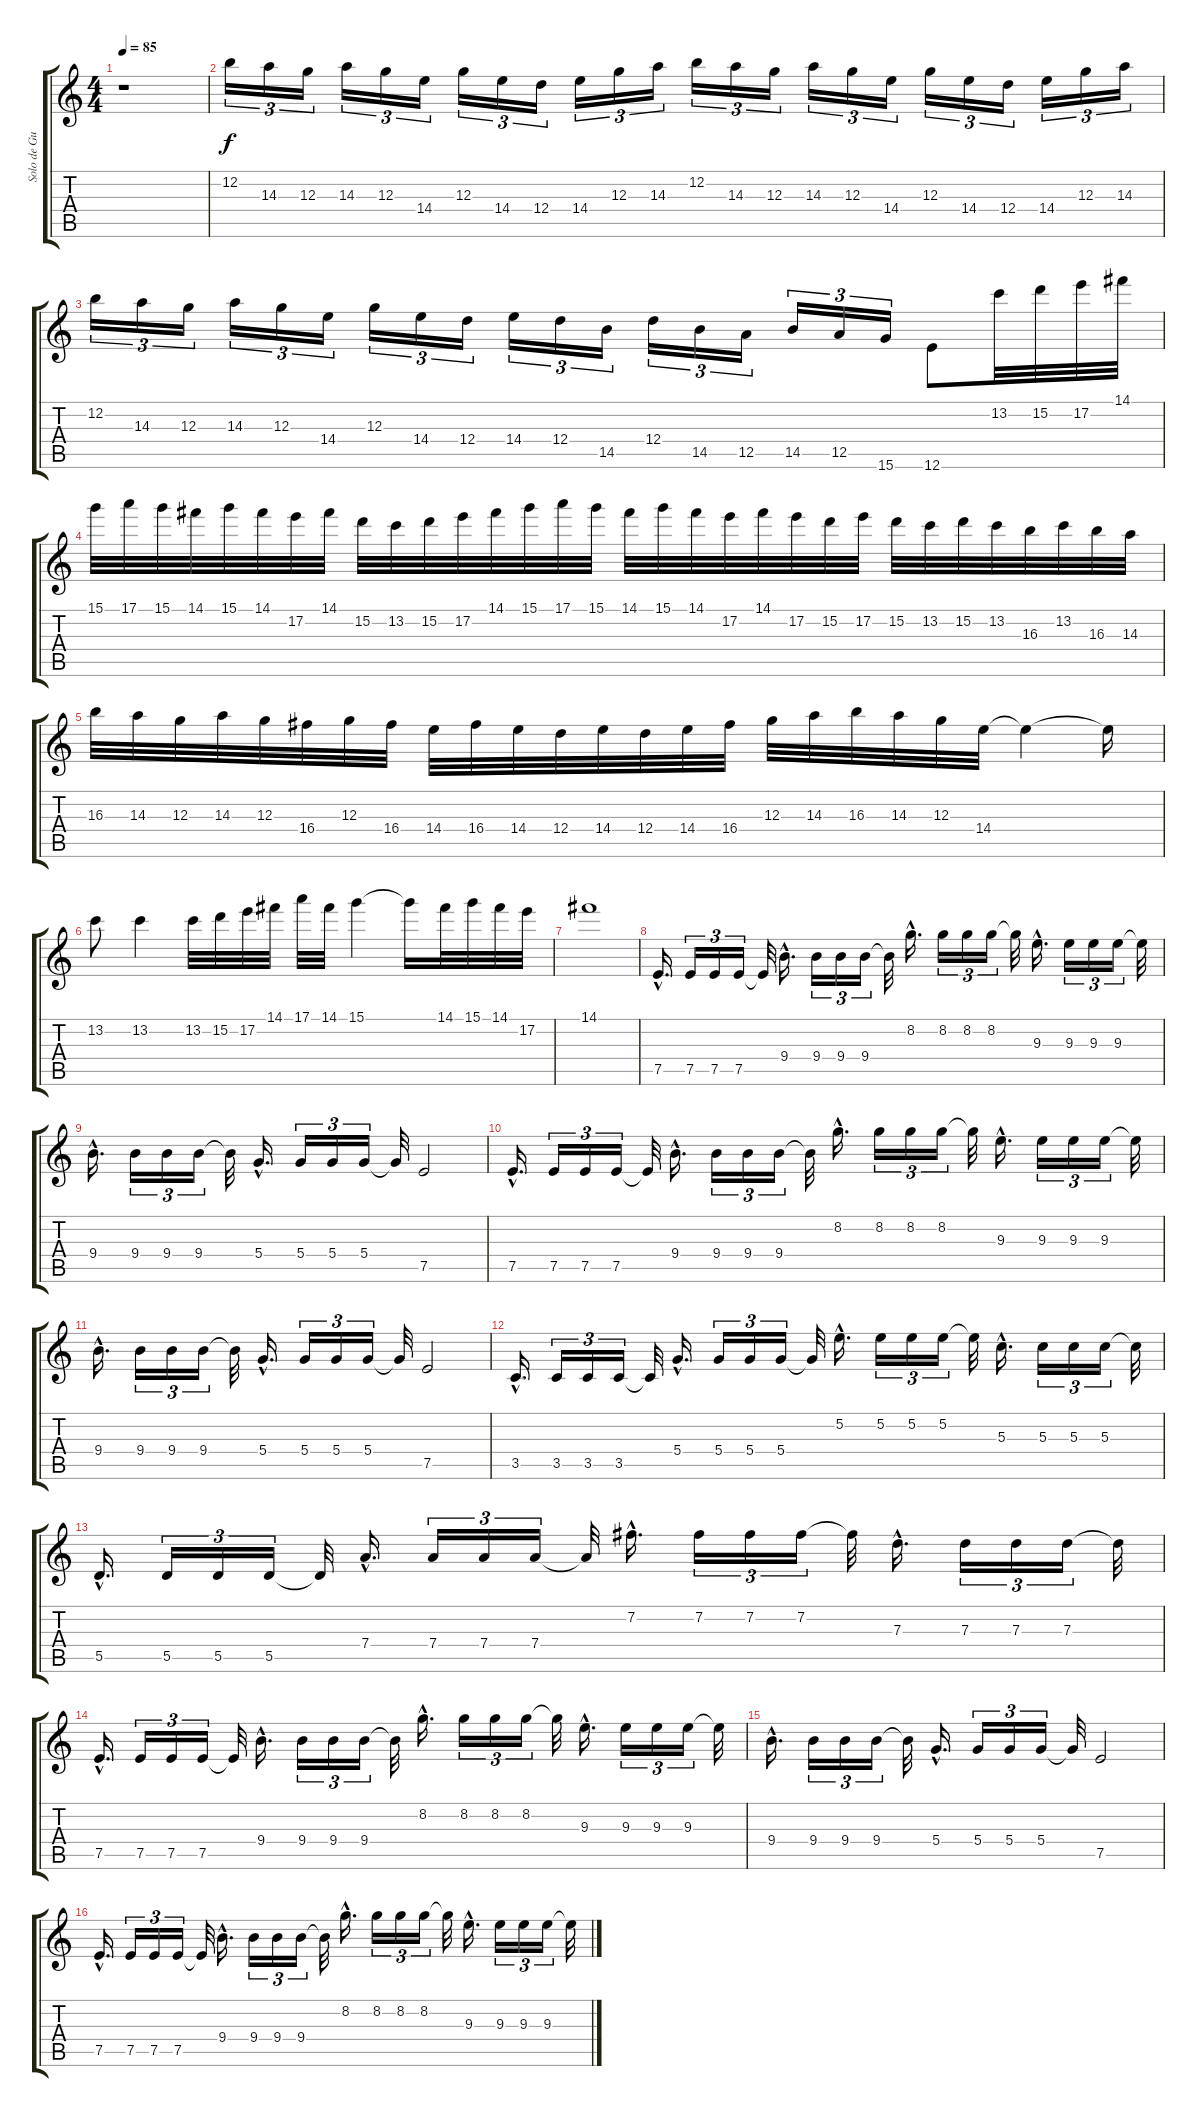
\track ("Solo de Guitarra" "Solo de Gu") {instrument distortionguitar}
\staff {score tabs}
\tuning (E4 B3 G3 D3 A2 E2) {hide}
\ts (4 4)
\tempo 85
\clef g2
\ks c
r.1{dy f} |
12.2.16{tu (3 2)} 14.3.16{tu (3 2)} 12.3.16{tu (3 2)} 14.3.16{tu (3 2)} 12.3.16{tu (3 2)} 14.4.16{tu (3 2)} 12.3.16{tu (3 2)} 14.4.16{tu (3 2)} 12.4.16{tu (3 2)} 14.4.16{tu (3 2)} 12.3.16{tu (3 2)} 14.3.16{tu (3 2)} 12.2.16{tu (3 2)} 14.3.16{tu (3 2)} 12.3.16{tu (3 2)} 14.3.16{tu (3 2)} 12.3.16{tu (3 2)} 14.4.16{tu (3 2)} 12.3.16{tu (3 2)} 14.4.16{tu (3 2)} 12.4.16{tu (3 2)} 14.4.16{tu (3 2)} 12.3.16{tu (3 2)} 14.3.16{tu (3 2)} |
12.2.16{tu (3 2)} 14.3.16{tu (3 2)} 12.3.16{tu (3 2)} 14.3.16{tu (3 2)} 12.3.16{tu (3 2)} 14.4.16{tu (3 2)} 12.3.16{tu (3 2)} 14.4.16{tu (3 2)} 12.4.16{tu (3 2)} 14.4.16{tu (3 2)} 12.4.16{tu (3 2)} 14.5.16{tu (3 2)} 12.4.16{tu (3 2)} 14.5.16{tu (3 2)} 12.5.16{tu (3 2)} 14.5.16{tu (3 2)} 12.5.16{tu (3 2)} 15.6.16{tu (3 2)} 12.6.8 13.2.32 15.2.32 17.2.32 14.1.32 |
15.1.32 17.1.32 15.1.32 14.1.32 15.1.32 14.1.32 17.2.32 14.1.32 15.2.32 13.2.32 15.2.32 17.2.32 14.1.32 15.1.32 17.1.32 15.1.32 14.1.32 15.1.32 14.1.32 17.2.32 14.1.32 17.2.32 15.2.32 17.2.32 15.2.32 13.2.32 15.2.32 13.2.32 16.3.32 13.2.32 16.3.32 14.3.32 |
16.3.32 14.3.32 12.3.32 14.3.32 12.3.32 16.4.32 12.3.32 16.4.32 14.4.32 16.4.32 14.4.32 12.4.32 14.4.32 12.4.32 14.4.32 16.4.32 12.3.32 14.3.32 16.3.32 14.3.32 12.3.32 14.4.32 14.4{t}.4 14.4{t}.16 |
13.2.8 13.2.4 13.2.32 15.2.32 17.2.32 14.1.32 17.1.32 14.1.32 15.1.4 15.1{t}.16 14.1.32 15.1.32 14.1.32 17.2.32 |
14.1.1 |
7.5{hac}.16{d} 7.5.16{tu (3 2)} 7.5.16{tu (3 2)} 7.5.16{tu (3 2)} 7.5{t}.32 9.4{hac}.16{d} 9.4.16{tu (3 2)} 9.4.16{tu (3 2)} 9.4.16{tu (3 2)} 9.4{t}.32 8.2{hac}.16{d} 8.2.16{tu (3 2)} 8.2.16{tu (3 2)} 8.2.16{tu (3 2)} 8.2{t}.32 9.3{hac}.16{d} 9.3.16{tu (3 2)} 9.3.16{tu (3 2)} 9.3.16{tu (3 2)} 9.3{t}.32 |
9.4{hac}.16{d} 9.4.16{tu (3 2)} 9.4.16{tu (3 2)} 9.4.16{tu (3 2)} 9.4{t}.32 5.4{hac}.16{d} 5.4.16{tu (3 2)} 5.4.16{tu (3 2)} 5.4.16{tu (3 2)} 5.4{t}.32 7.5.2 |
7.5{hac}.16{d} 7.5.16{tu (3 2)} 7.5.16{tu (3 2)} 7.5.16{tu (3 2)} 7.5{t}.32 9.4{hac}.16{d} 9.4.16{tu (3 2)} 9.4.16{tu (3 2)} 9.4.16{tu (3 2)} 9.4{t}.32 8.2{hac}.16{d} 8.2.16{tu (3 2)} 8.2.16{tu (3 2)} 8.2.16{tu (3 2)} 8.2{t}.32 9.3{hac}.16{d} 9.3.16{tu (3 2)} 9.3.16{tu (3 2)} 9.3.16{tu (3 2)} 9.3{t}.32 |
9.4{hac}.16{d} 9.4.16{tu (3 2)} 9.4.16{tu (3 2)} 9.4.16{tu (3 2)} 9.4{t}.32 5.4{hac}.16{d} 5.4.16{tu (3 2)} 5.4.16{tu (3 2)} 5.4.16{tu (3 2)} 5.4{t}.32 7.5.2 |
3.5{hac}.16{d} 3.5.16{tu (3 2)} 3.5.16{tu (3 2)} 3.5.16{tu (3 2)} 3.5{t}.32 5.4{hac}.16{d} 5.4.16{tu (3 2)} 5.4.16{tu (3 2)} 5.4.16{tu (3 2)} 5.4{t}.32 5.2{hac}.16{d} 5.2.16{tu (3 2)} 5.2.16{tu (3 2)} 5.2.16{tu (3 2)} 5.2{t}.32 5.3{hac}.16{d} 5.3.16{tu (3 2)} 5.3.16{tu (3 2)} 5.3.16{tu (3 2)} 5.3{t}.32 |
5.5{hac}.16{d} 5.5.16{tu (3 2)} 5.5.16{tu (3 2)} 5.5.16{tu (3 2)} 5.5{t}.32 7.4{hac}.16{d} 7.4.16{tu (3 2)} 7.4.16{tu (3 2)} 7.4.16{tu (3 2)} 7.4{t}.32 7.2{hac}.16{d} 7.2.16{tu (3 2)} 7.2.16{tu (3 2)} 7.2.16{tu (3 2)} 7.2{t}.32 7.3{hac}.16{d} 7.3.16{tu (3 2)} 7.3.16{tu (3 2)} 7.3.16{tu (3 2)} 7.3{t}.32 |
7.5{hac}.16{d} 7.5.16{tu (3 2)} 7.5.16{tu (3 2)} 7.5.16{tu (3 2)} 7.5{t}.32 9.4{hac}.16{d} 9.4.16{tu (3 2)} 9.4.16{tu (3 2)} 9.4.16{tu (3 2)} 9.4{t}.32 8.2{hac}.16{d} 8.2.16{tu (3 2)} 8.2.16{tu (3 2)} 8.2.16{tu (3 2)} 8.2{t}.32 9.3{hac}.16{d} 9.3.16{tu (3 2)} 9.3.16{tu (3 2)} 9.3.16{tu (3 2)} 9.3{t}.32 |
9.4{hac}.16{d} 9.4.16{tu (3 2)} 9.4.16{tu (3 2)} 9.4.16{tu (3 2)} 9.4{t}.32 5.4{hac}.16{d} 5.4.16{tu (3 2)} 5.4.16{tu (3 2)} 5.4.16{tu (3 2)} 5.4{t}.32 7.5.2 |
7.5{hac}.16{d} 7.5.16{tu (3 2)} 7.5.16{tu (3 2)} 7.5.16{tu (3 2)} 7.5{t}.32 9.4{hac}.16{d} 9.4.16{tu (3 2)} 9.4.16{tu (3 2)} 9.4.16{tu (3 2)} 9.4{t}.32 8.2{hac}.16{d} 8.2.16{tu (3 2)} 8.2.16{tu (3 2)} 8.2.16{tu (3 2)} 8.2{t}.32 9.3{hac}.16{d} 9.3.16{tu (3 2)} 9.3.16{tu (3 2)} 9.3.16{tu (3 2)} 9.3{t}.32
